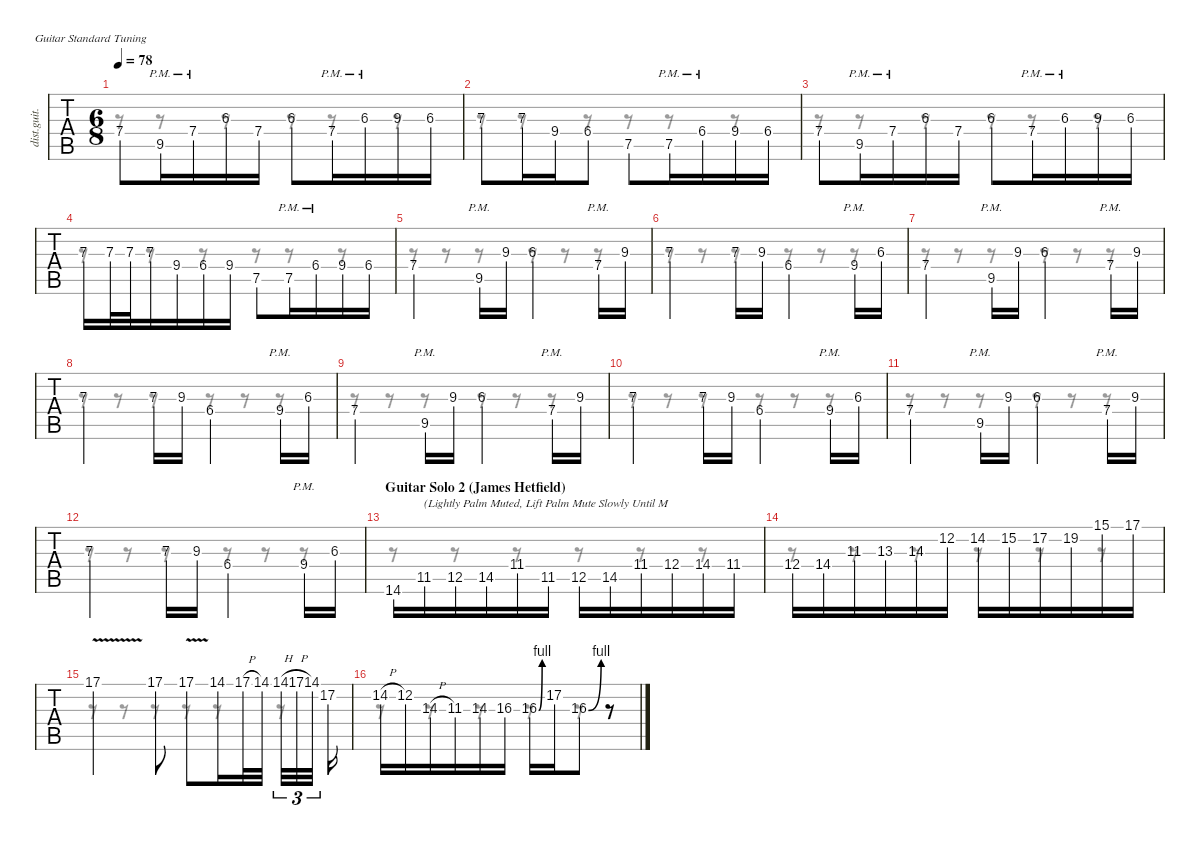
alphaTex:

\defaultSystemsLayout 4
\hideDynamics
\bracketExtendMode nobrackets
\track ("James Hetfield - Rhythm Guitar" "dist.guit.") {instrument distortionguitar}
\staff {tabs}
\tuning (E4 B3 G3 D3 A2 E2)
\voice
\ts (6 8)
\tempo 78
\clef g2
\ks c
7.4.8{dy f beam Up} 9.5{pm acc #}.16{beam Up} 7.4{pm}.16{beam Up} 6.3{acc #}.16{beam Up} 7.4.16{beam Up} 6.3{acc #}.8{beam Up} 7.4{pm}.16{beam Up} 6.3{pm acc #}.16{beam Up} 9.3.16{beam Up} 6.3{acc #}.16{beam Up} |
7.3.8{beam Up} 7.3.16{beam Up} 9.4.16{beam Up} 6.4{ac st acc #}.8{dy p beam Up} 7.5.8{dy f beam Up} 7.5{pm}.16{beam Up} 6.4{pm acc #}.16{beam Up} 9.4.16{beam Up} 6.4{acc #}.16{beam Up} |
7.4.8{beam Up} 9.5{pm acc #}.16{beam Up} 7.4{pm}.16{beam Up} 6.3{acc #}.16{beam Up} 7.4.16{beam Up} 6.3{acc #}.8{beam Up} 7.4{pm}.16{beam Up} 6.3{pm acc #}.16{beam Up} 9.3.16{beam Up} 6.3{acc #}.16{beam Up} |
7.3.16{beam Up} 7.3.32{beam Up} 7.3.32{beam Up} 7.3.16{beam Up} 9.4.16{beam Up} 6.4{acc #}.16{beam Up} 9.4.16{beam Up} 7.5.8{beam Up} 7.5{pm}.16{beam Up} 6.4{pm acc #}.16{beam Up} 9.4.16{beam Up} 6.4{acc #}.16{beam Up} |
7.4.4{beam Up} 9.5{pm acc #}.16{beam Up} 9.3.16{beam Up} 6.3{acc #}.4{beam Up} 7.4{pm}.16{beam Up} 9.3.16{beam Up} |
7.3.4{beam Up} 7.3.16{beam Up} 9.3.16{beam Up} 6.4{acc #}.4{beam Up} 9.4{pm}.16{beam Up} 6.3{acc #}.16{beam Up} |
7.4.4{beam Up} 9.5{pm acc #}.16{beam Up} 9.3.16{beam Up} 6.3{acc #}.4{beam Up} 7.4{pm}.16{beam Up} 9.3.16{beam Up} |
7.3.4{beam Up} 7.3.16{beam Up} 9.3.16{beam Up} 6.4{acc #}.4{beam Up} 9.4{pm}.16{beam Up} 6.3{acc #}.16{beam Up} |
7.4.4{beam Up} 9.5{pm acc #}.16{beam Up} 9.3.16{beam Up} 6.3{acc #}.4{beam Up} 7.4{pm}.16{beam Up} 9.3.16{beam Up} |
7.3.4{beam Up} 7.3.16{beam Up} 9.3.16{beam Up} 6.4{acc #}.4{beam Up} 9.4{pm}.16{beam Up} 6.3{acc #}.16{beam Up} |
7.4.4{beam Up} 9.5{pm acc #}.16{beam Up} 9.3.16{beam Up} 6.3{acc #}.4{beam Up} 7.4{pm}.16{beam Up} 9.3.16{beam Up} |
7.3.4{beam Up} 7.3.16{beam Up} 9.3.16{beam Up} 6.4{acc #}.4{beam Up} 9.4{pm}.16{beam Up} 6.3{acc #}.16{beam Up} |
\section ("" "Guitar Solo 2 (James Hetfield)")
14.6{acc #}.16{beam Up} 11.5{acc #}.16{txt "(Lightly Palm Muted, Lift Palm Mute Slowly Until M" beam Up} 12.5.16{beam Up} 14.5.16{beam Up} 11.4{acc #}.16{beam Up} 11.5{acc #}.16{beam Up} 12.5.16{beam Up} 14.5.16{beam Up} 11.4{acc #}.16{beam Up} 12.4.16{beam Up} 14.4.16{beam Up} 11.4{acc #}.16{beam Up} |
12.4.16{beam Up} 14.4.16{beam Up} 11.3{acc #}.16{beam Up} 13.3{acc #}.16{beam Up} 14.3.16{beam Up} 12.2.16{beam Up} 14.2{acc #}.16{beam Up} 15.2.16{beam Up} 17.2.16{beam Up} 19.2{acc #}.16{beam Up} 15.1.16{beam Up} 17.1.16{beam Up} |
17.1{v}.4{beam Up} 17.1.8{beam Up} 17.1{v}.8{beam Up} 14.1{acc #}.16{beam Up} 17.1{h}.32{beam Up} 14.1{acc #}.32{beam Up} 14.1{h acc #}.32{tu (3 2) beam Up} 17.1{h}.32{tu (3 2) beam Up} 14.1{acc #}.32{tu (3 2) beam Up} 17.2.16{beam Up} |
14.2{h acc #}.16{beam Up} 12.2.16{beam Up} 14.3{h}.16{beam Up} 11.3{acc #}.16{beam Up} 14.3.16{beam Up} 16.3.16{beam Up} 16.3{be (bend 0 0 15 4)}.16{beam Up} 17.2.16{beam Up} 16.3{be (bend 0 0 15 4)}.8{beam Up} r.8{beam Up}
\voice
\clef g2
\ottava regular
\simile none
\ks c
r.8{dy mf beam Down} r.8{beam Down} r.8{beam Down} r.8{beam Down} r.8{beam Down} r.8{beam Down} |
r.8{beam Down} r.8{beam Down} r.8{beam Down} r.8{beam Down} r.8{beam Down} r.8{beam Down} |
r.8{beam Down} r.8{beam Down} r.8{beam Down} r.8{beam Down} r.8{beam Down} r.8{beam Down} |
r.8{beam Down} r.8{beam Down} r.8{beam Down} r.8{beam Down} r.8{beam Down} r.8{beam Down} |
r.8{beam Down} r.8{beam Down} r.8{beam Down} r.8{beam Down} r.8{beam Down} r.8{beam Down} |
r.8{beam Down} r.8{beam Down} r.8{beam Down} r.8{beam Down} r.8{beam Down} r.8{beam Down} |
r.8{beam Down} r.8{beam Down} r.8{beam Down} r.8{beam Down} r.8{beam Down} r.8{beam Down} |
r.8{beam Down} r.8{beam Down} r.8{beam Down} r.8{beam Down} r.8{beam Down} r.8{beam Down} |
r.8{beam Down} r.8{beam Down} r.8{beam Down} r.8{beam Down} r.8{beam Down} r.8{beam Down} |
r.8{beam Down} r.8{beam Down} r.8{beam Down} r.8{beam Down} r.8{beam Down} r.8{beam Down} |
r.8{beam Down} r.8{beam Down} r.8{beam Down} r.8{beam Down} r.8{beam Down} r.8{beam Down} |
r.8{beam Down} r.8{beam Down} r.8{beam Down} r.8{beam Down} r.8{beam Down} r.8{beam Down} |
r.8{beam Down} r.8{beam Down} r.8{beam Down} r.8{beam Down} r.8{beam Down} r.8{beam Down} |
r.8{beam Down} r.8{beam Down} r.8{beam Down} r.8{beam Down} r.8{beam Down} r.8{beam Down} |
r.8{beam Down} r.8{beam Down} r.8{beam Down} r.8{beam Down} r.8{beam Down} r.8{beam Down} |
r.8{beam Down} r.8{beam Down} r.8{beam Down} r.8{beam Down} r.8{beam Down} r.8{beam Down}
